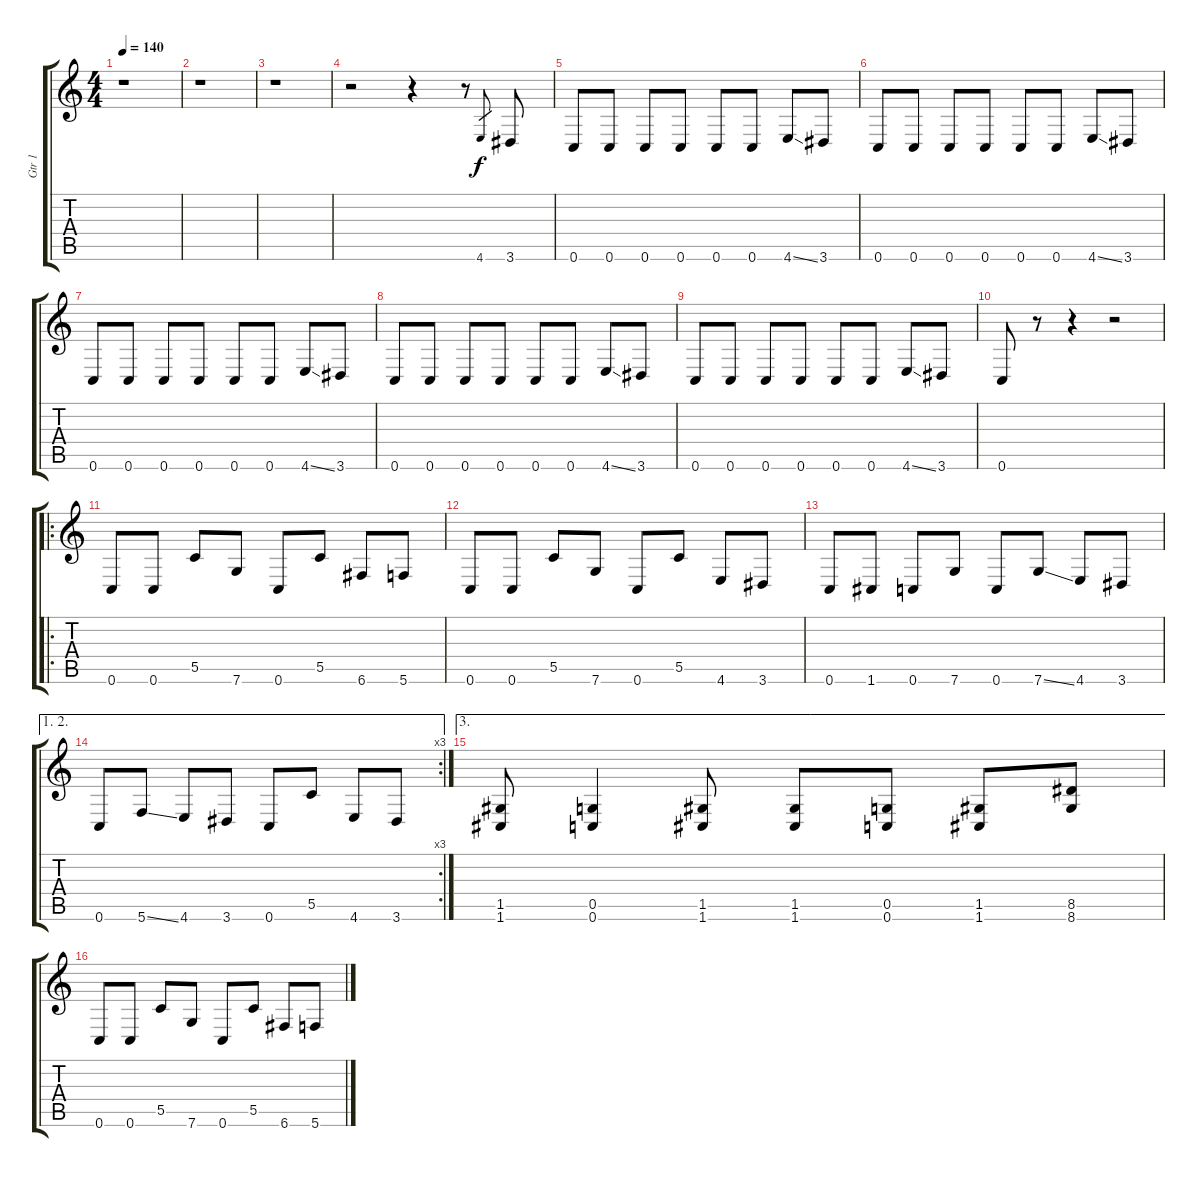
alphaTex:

\track ("Gtr 1" "Gtr 1") {instrument distortionguitar}
\staff {score tabs}
\tuning (D4 A3 F3 C3 G2 C2) {hide}
\ts (4 4)
\tempo 140
\clef g2
\ks c
r.1{dy f instrument distortionguitar} |
r.1 |
r.1 |
r.2 r.4 r.8 4.6.8{gr} 3.6.8 |
0.6.8 0.6.8 0.6.8 0.6.8 0.6.8 0.6.8 4.6{ss}.8 3.6.8 |
0.6.8 0.6.8 0.6.8 0.6.8 0.6.8 0.6.8 4.6{ss}.8 3.6.8 |
0.6.8 0.6.8 0.6.8 0.6.8 0.6.8 0.6.8 4.6{ss}.8 3.6.8 |
0.6.8 0.6.8 0.6.8 0.6.8 0.6.8 0.6.8 4.6{ss}.8 3.6.8 |
0.6.8 0.6.8 0.6.8 0.6.8 0.6.8 0.6.8 4.6{ss}.8 3.6.8 |
0.6.8 r.8 r.4 r.2 |
\ro
0.6.8 0.6.8 5.5.8 7.6.8 0.6.8 5.5.8 6.6.8 5.6.8 |
0.6.8 0.6.8 5.5.8 7.6.8 0.6.8 5.5.8 4.6.8 3.6.8 |
0.6.8 1.6.8 0.6.8 7.6.8 0.6.8 7.6{ss}.8 4.6.8 3.6.8 |
\ae (1 2)
\rc 3
0.6.8 5.6{ss}.8 4.6.8 3.6.8 0.6.8 5.5.8 4.6.8 3.6.8 |
\ae 3
(1.5 1.6).8 (0.5 0.6).4 (1.5 1.6).8 (1.5 1.6).8 (0.5 0.6).8 (1.5 1.6).8 (8.5 8.6).8 |
0.6.8 0.6.8 5.5.8 7.6.8 0.6.8 5.5.8 6.6.8 5.6.8
